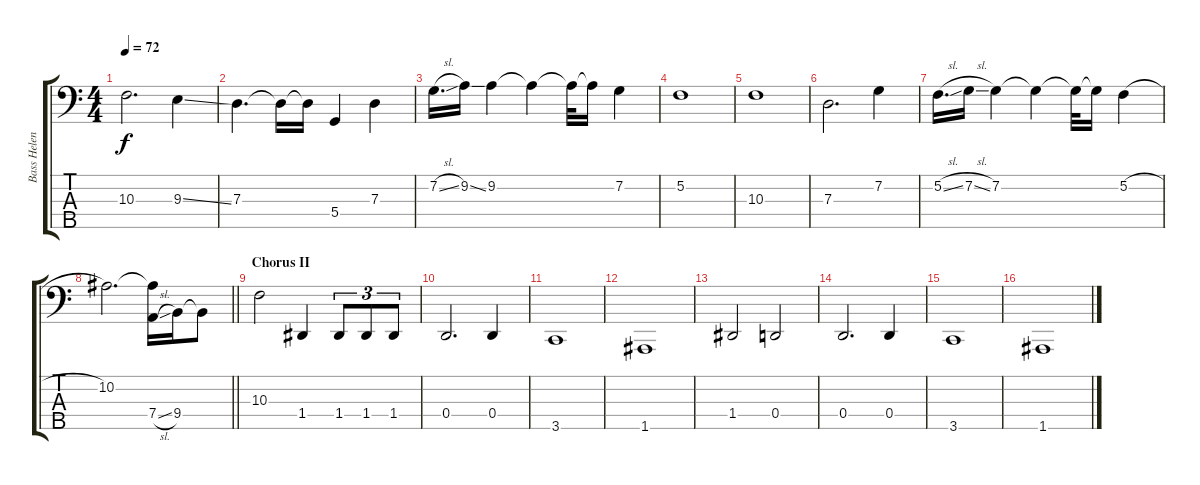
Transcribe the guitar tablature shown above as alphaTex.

\track ("Bass Helen" "Bass Helen") {mute instrument electricbasspick}
\staff {score tabs}
\tuning (F2 C2 G1 D1 A0) {hide}
\ts (4 4)
\tempo 72
\clef f4
\ks c
10.3.2{d dy f} 9.3{ss}.4 |
7.3.4{d} 7.3{t}.16 7.3{t}.16 5.4.4 7.3.4 |
7.2{sl}.16{d} 9.2{ss}.16 9.2.4 9.2{t}.4 9.2{t}.32 9.2{t}.16 7.2.4 |
5.2.1 |
10.3.1 |
7.3.2{d} 7.2.4 |
5.2{sl}.16{d} 7.2{sl}.16 7.2.4 7.2{t}.4 7.2{t}.32 7.2{t}.16 5.2{h}.4 |
\barLineRight lightlight
10.2.2{d} (10.2{t} 7.4{sl}).16 9.4.16 9.4{t}.8 |
\section ("" "Chorus II")
10.3.2 1.4.4 1.4.8{tu (3 2)} 1.4.8{tu (3 2)} 1.4.8{tu (3 2)} |
0.4.2{d} 0.4.4 |
3.5.1 |
1.5.1 |
1.4.2 0.4.2 |
0.4.2{d} 0.4.4 |
3.5.1 |
1.5.1
